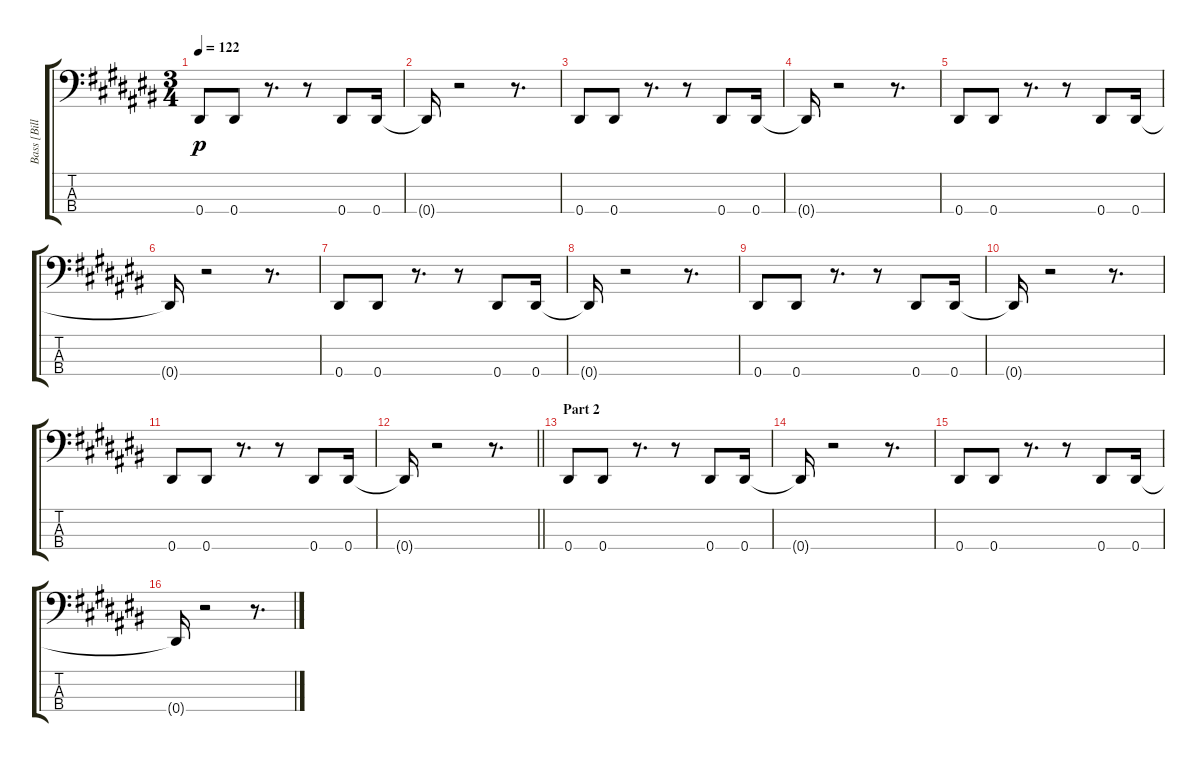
\track ("Bass [Bill Laswell]" "Bass [Bill") {instrument synthbass2}
\staff {score tabs}
\tuning (Gb2 Db2 Ab1 Eb1) {hide}
\ts (3 4)
\tempo 122
\clef f4
\ks c#
0.4.8{dy p} 0.4.8 r.8{d} r.8 0.4.8 0.4.16 |
0.4{t}.16 r.2 r.8{d} |
0.4.8 0.4.8 r.8{d} r.8 0.4.8 0.4.16 |
0.4{t}.16 r.2 r.8{d} |
0.4.8 0.4.8 r.8{d} r.8 0.4.8 0.4.16 |
0.4{t}.16 r.2 r.8{d} |
0.4.8 0.4.8 r.8{d} r.8 0.4.8 0.4.16 |
0.4{t}.16 r.2 r.8{d} |
0.4.8 0.4.8 r.8{d} r.8 0.4.8 0.4.16 |
0.4{t}.16 r.2 r.8{d} |
0.4.8 0.4.8 r.8{d} r.8 0.4.8 0.4.16 |
\barLineRight lightlight
0.4{t}.16 r.2 r.8{d} |
\section ("" "Part 2")
0.4.8 0.4.8 r.8{d} r.8 0.4.8 0.4.16 |
0.4{t}.16 r.2 r.8{d} |
0.4.8 0.4.8 r.8{d} r.8 0.4.8 0.4.16 |
0.4{t}.16 r.2 r.8{d}
